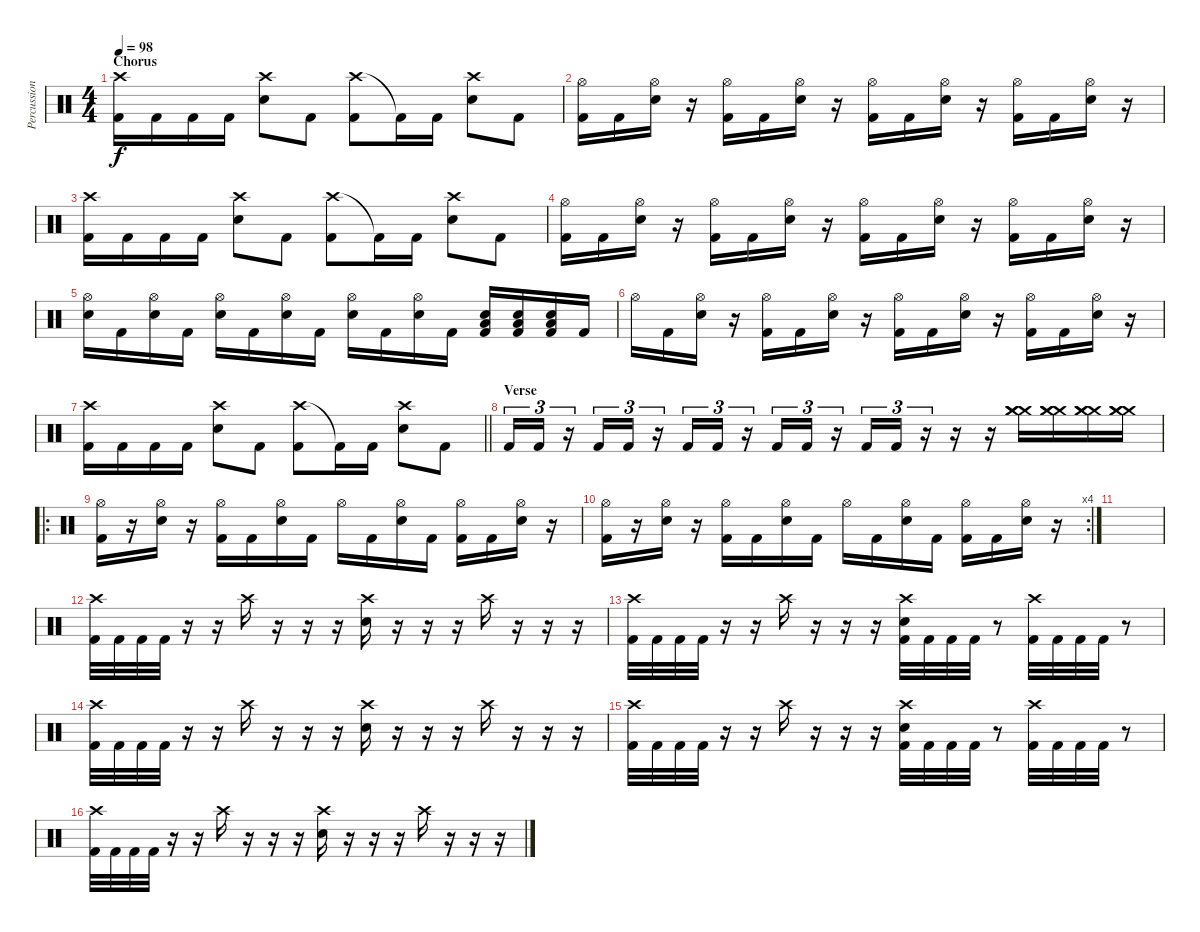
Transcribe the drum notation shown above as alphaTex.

\track ("Percussion" "Percussion") {instrument percussion}
\staff {score}
\articulation defaults
\ts (4 4)
\section ("" "Chorus")
\tempo 98
\clef neutral
\ks c
("Crash high (hit)" "Kick (hit) 2").16{dy f} "Kick (hit) 2".16 "Kick (hit) 2".16 "Kick (hit) 2".16 ("Crash high (hit)" "Snare (hit) 2").8 "Kick (hit) 2".8 ("Crash high (hit)" "Kick (hit) 2").8 "Kick (hit) 2"{t}.16 "Kick (hit) 2".16 ("Crash high (hit)" "Snare (hit) 2").8 "Kick (hit) 2".8 |
("Hi-Hat (open)" "Kick (hit) 2").16 "Kick (hit) 2".16 ("Hi-Hat (open)" "Snare (hit) 2").16 r.16 ("Hi-Hat (open)" "Kick (hit) 2").16 "Kick (hit) 2".16 ("Hi-Hat (open)" "Snare (hit) 2").16 r.16 ("Hi-Hat (open)" "Kick (hit) 2").16 "Kick (hit) 2".16 ("Hi-Hat (open)" "Snare (hit) 2").16 r.16 ("Hi-Hat (open)" "Kick (hit) 2").16 "Kick (hit) 2".16 ("Hi-Hat (open)" "Snare (hit) 2").16 r.16 |
("Crash high (hit)" "Kick (hit) 2").16 "Kick (hit) 2".16 "Kick (hit) 2".16 "Kick (hit) 2".16 ("Crash high (hit)" "Snare (hit) 2").8 "Kick (hit) 2".8 ("Crash high (hit)" "Kick (hit) 2").8 "Kick (hit) 2"{t}.16 "Kick (hit) 2".16 ("Crash high (hit)" "Snare (hit) 2").8 "Kick (hit) 2".8 |
("Hi-Hat (open)" "Kick (hit) 2").16 "Kick (hit) 2".16 ("Hi-Hat (open)" "Snare (hit) 2").16 r.16 ("Hi-Hat (open)" "Kick (hit) 2").16 "Kick (hit) 2".16 ("Hi-Hat (open)" "Snare (hit) 2").16 r.16 ("Hi-Hat (open)" "Kick (hit) 2").16 "Kick (hit) 2".16 ("Hi-Hat (open)" "Snare (hit) 2").16 r.16 ("Hi-Hat (open)" "Kick (hit) 2").16 "Kick (hit) 2".16 ("Hi-Hat (open)" "Snare (hit) 2").16 r.16 |
("Hi-Hat (open)" "Snare (hit) 2").16 "Kick (hit) 2".16 ("Hi-Hat (open)" "Snare (hit) 2").16 "Kick (hit) 2".16 ("Hi-Hat (open)" "Snare (hit) 2").16 "Kick (hit) 2".16 ("Hi-Hat (open)" "Snare (hit) 2").16 "Kick (hit) 2".16 ("Hi-Hat (open)" "Snare (hit) 2").16 "Kick (hit) 2".16 ("Hi-Hat (open)" "Snare (hit) 2").16 "Kick (hit) 2".16 ("Low Floor Tom (hit)" "Snare (hit) 2" "Kick (hit) 2").16 ("Low Floor Tom (hit)" "Snare (hit) 2" "Kick (hit) 2").16 ("Low Floor Tom (hit)" "Snare (hit) 2" "Kick (hit) 2").16 "Kick (hit) 2".16 |
"Hi-Hat (open)".16 "Kick (hit) 2".16 ("Hi-Hat (open)" "Snare (hit) 2").16 r.16 ("Hi-Hat (open)" "Kick (hit) 2").16 "Kick (hit) 2".16 ("Hi-Hat (open)" "Snare (hit) 2").16 r.16 ("Hi-Hat (open)" "Kick (hit) 2").16 "Kick (hit) 2".16 ("Hi-Hat (open)" "Snare (hit) 2").16 r.16 ("Hi-Hat (open)" "Kick (hit) 2").16 "Kick (hit) 2".16 ("Hi-Hat (open)" "Snare (hit) 2").16 r.16 |
\barLineRight lightlight
("Crash high (hit)" "Kick (hit) 2").16 "Kick (hit) 2".16 "Kick (hit) 2".16 "Kick (hit) 2".16 ("Crash high (hit)" "Snare (hit) 2").8 "Kick (hit) 2".8 ("Crash high (hit)" "Kick (hit) 2").8 "Kick (hit) 2"{t}.16 "Kick (hit) 2".16 ("Crash high (hit)" "Snare (hit) 2").8 "Kick (hit) 2".8 |
\section ("" "Verse")
"Kick (hit) 2".16{tu (3 2)} "Kick (hit) 2".16{tu (3 2)} r.16{tu (3 2)} "Kick (hit) 2".16{tu (3 2)} "Kick (hit) 2".16{tu (3 2)} r.16{tu (3 2)} "Kick (hit) 2".16{tu (3 2)} "Kick (hit) 2".16{tu (3 2)} r.16{tu (3 2)} "Kick (hit) 2".16{tu (3 2)} "Kick (hit) 2".16{tu (3 2)} r.16{tu (3 2)} "Kick (hit) 2".16{tu (3 2)} "Kick (hit) 2".16{tu (3 2)} r.16{tu (3 2)} r.16 r.16 ("Crash medium (hit)" "Crash medium (hit)" "Crash medium (hit)").16 ("Crash medium (hit)" "Crash medium (hit)" "Crash medium (hit)").16 ("Crash medium (hit)" "Crash medium (hit)" "Crash medium (hit)").16 ("Crash medium (hit)" "Crash medium (hit)" "Crash medium (hit)").16 |
\ro
("Hi-Hat (open)" "Kick (hit) 2").16 r.16 ("Hi-Hat (open)" "Snare (hit) 2").16 r.16 ("Hi-Hat (open)" "Kick (hit) 2").16 "Kick (hit) 2".16 ("Hi-Hat (open)" "Snare (hit) 2").16 "Kick (hit) 2".16 "Hi-Hat (open)".16 "Kick (hit) 2".16 ("Hi-Hat (open)" "Snare (hit) 2").16 "Kick (hit) 2".16 ("Hi-Hat (open)" "Kick (hit) 2").16 "Kick (hit) 2".16 ("Hi-Hat (open)" "Snare (hit) 2").16 r.16 |
\rc 4
("Hi-Hat (open)" "Kick (hit) 2").16 r.16 ("Hi-Hat (open)" "Snare (hit) 2").16 r.16 ("Hi-Hat (open)" "Kick (hit) 2").16 "Kick (hit) 2".16 ("Hi-Hat (open)" "Snare (hit) 2").16 "Kick (hit) 2".16 "Hi-Hat (open)".16 "Kick (hit) 2".16 ("Hi-Hat (open)" "Snare (hit) 2").16 "Kick (hit) 2".16 ("Hi-Hat (open)" "Kick (hit) 2").16 "Kick (hit) 2".16 ("Hi-Hat (open)" "Snare (hit) 2").16 r.16 |
|
("Crash high (hit)" "Kick (hit) 2").32 "Kick (hit) 2".32 "Kick (hit) 2".32 "Kick (hit) 2".32 r.16 r.16 "Crash high (hit)".16 r.16 r.16 r.16 ("Snare (hit) 2" "Crash high (hit)").16 r.16 r.16 r.16 "Crash high (hit)".16 r.16 r.16 r.16 |
("Crash high (hit)" "Kick (hit) 2").32 "Kick (hit) 2".32 "Kick (hit) 2".32 "Kick (hit) 2".32 r.16 r.16 "Crash high (hit)".16 r.16 r.16 r.16 ("Snare (hit) 2" "Crash high (hit)" "Kick (hit) 2").32 "Kick (hit) 2".32 "Kick (hit) 2".32 "Kick (hit) 2".32 r.8 ("Crash high (hit)" "Kick (hit) 2").32 "Kick (hit) 2".32 "Kick (hit) 2".32 "Kick (hit) 2".32 r.8 |
("Crash high (hit)" "Kick (hit) 2").32 "Kick (hit) 2".32 "Kick (hit) 2".32 "Kick (hit) 2".32 r.16 r.16 "Crash high (hit)".16 r.16 r.16 r.16 ("Snare (hit) 2" "Crash high (hit)").16 r.16 r.16 r.16 "Crash high (hit)".16 r.16 r.16 r.16 |
("Crash high (hit)" "Kick (hit) 2").32 "Kick (hit) 2".32 "Kick (hit) 2".32 "Kick (hit) 2".32 r.16 r.16 "Crash high (hit)".16 r.16 r.16 r.16 ("Snare (hit) 2" "Crash high (hit)" "Kick (hit) 2").32 "Kick (hit) 2".32 "Kick (hit) 2".32 "Kick (hit) 2".32 r.8 ("Crash high (hit)" "Kick (hit) 2").32 "Kick (hit) 2".32 "Kick (hit) 2".32 "Kick (hit) 2".32 r.8 |
("Crash high (hit)" "Kick (hit) 2").32 "Kick (hit) 2".32 "Kick (hit) 2".32 "Kick (hit) 2".32 r.16 r.16 "Crash high (hit)".16 r.16 r.16 r.16 ("Snare (hit) 2" "Crash high (hit)").16 r.16 r.16 r.16 "Crash high (hit)".16 r.16 r.16 r.16
